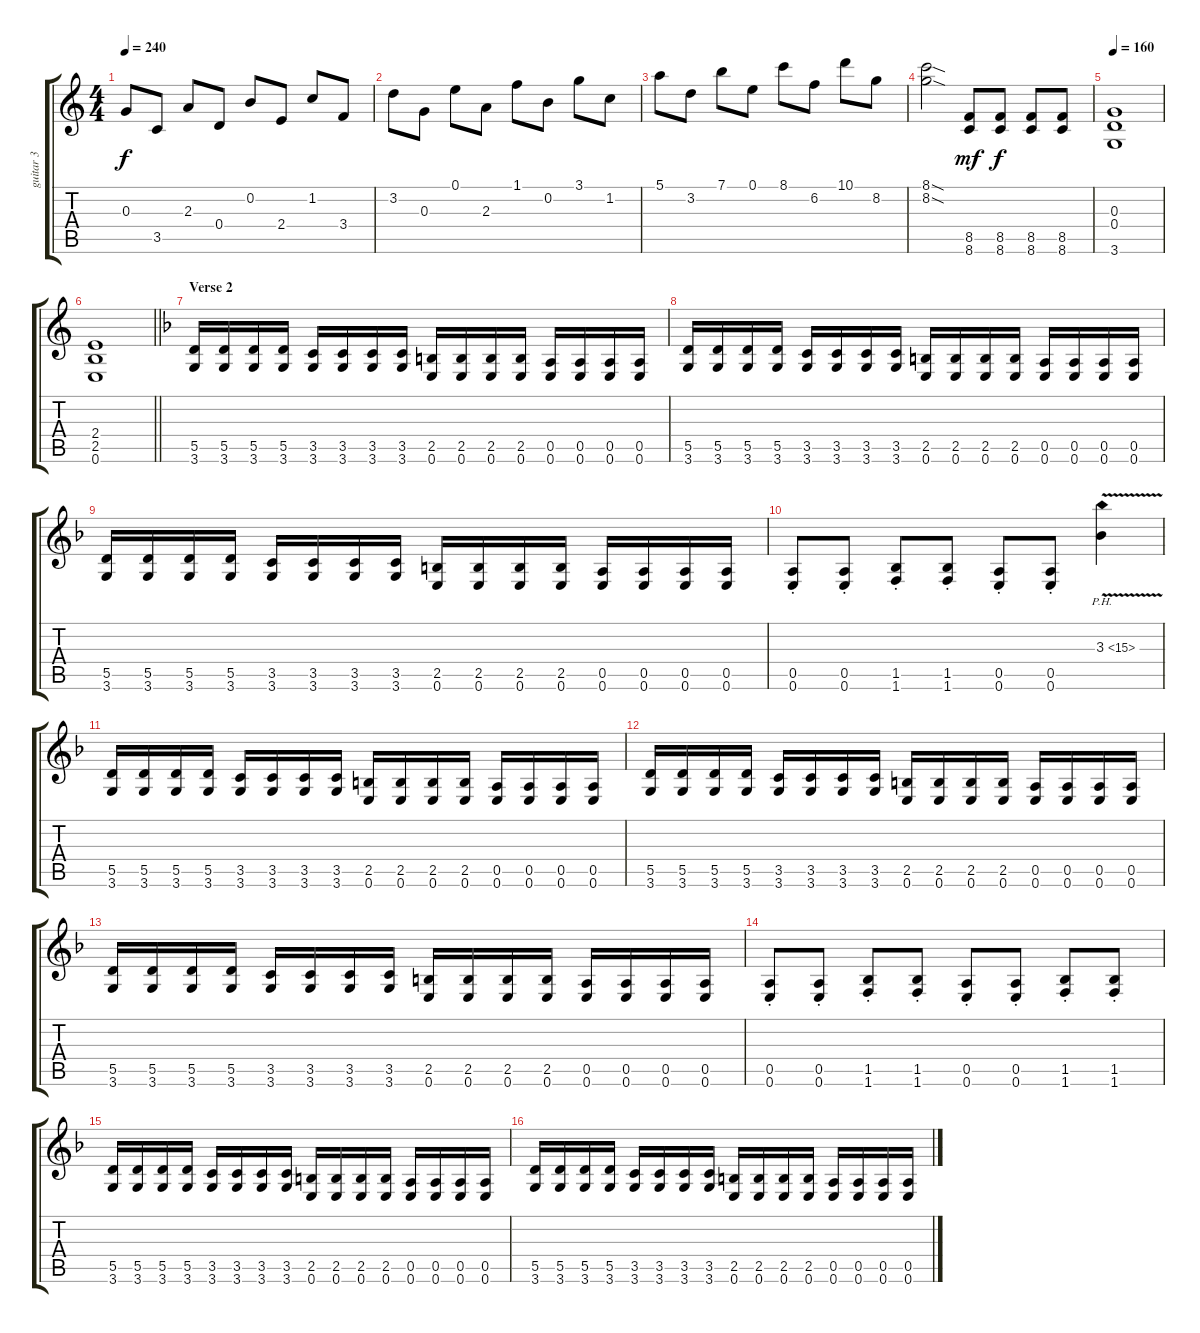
\track ("guitar 3" "guitar 3") {instrument distortionguitar}
\staff {score tabs}
\tuning (E4 B3 G3 D3 A2 E2) {hide}
\ts (4 4)
\tempo 240
\clef g2
\ks c
0.3.8{dy f} 3.5.8 2.3.8 0.4.8 0.2.8 2.4.8 1.2.8 3.4.8 |
3.2.8 0.3.8 0.1.8 2.3.8 1.1.8 0.2.8 3.1.8 1.2.8 |
5.1.8 3.2.8 7.1.8 0.1.8 8.1.8 6.2.8 10.1.8 8.2.8 |
(8.1{sod} 8.2{sod}).2 (8.5 8.6).8{dy mf} (8.5 8.6).8{dy f} (8.5 8.6).8 (8.5 8.6).8 |
\tempo 160
(0.3 0.4 3.6).1 |
\barLineRight lightlight
(2.4 2.5 0.6).1 |
\section ("" "Verse 2")
\ks dminor
(5.5 3.6).16 (5.5 3.6).16 (5.5 3.6).16 (5.5 3.6).16 (3.5 3.6).16 (3.5 3.6).16 (3.5 3.6).16 (3.5 3.6).16 (2.5 0.6).16 (2.5 0.6).16 (2.5 0.6).16 (2.5 0.6).16 (0.5 0.6).16 (0.5 0.6).16 (0.5 0.6).16 (0.5 0.6).16 |
(5.5 3.6).16 (5.5 3.6).16 (5.5 3.6).16 (5.5 3.6).16 (3.5 3.6).16 (3.5 3.6).16 (3.5 3.6).16 (3.5 3.6).16 (2.5 0.6).16 (2.5 0.6).16 (2.5 0.6).16 (2.5 0.6).16 (0.5 0.6).16 (0.5 0.6).16 (0.5 0.6).16 (0.5 0.6).16 |
(5.5 3.6).16 (5.5 3.6).16 (5.5 3.6).16 (5.5 3.6).16 (3.5 3.6).16 (3.5 3.6).16 (3.5 3.6).16 (3.5 3.6).16 (2.5 0.6).16 (2.5 0.6).16 (2.5 0.6).16 (2.5 0.6).16 (0.5 0.6).16 (0.5 0.6).16 (0.5 0.6).16 (0.5 0.6).16 |
(0.5{st} 0.6{st}).8 (0.5{st} 0.6{st}).8 (1.5{st} 1.6{st}).8 (1.5{st} 1.6{st}).8 (0.5{st} 0.6{st}).8 (0.5{st} 0.6{st}).8 3.3{ph 12 v}.4 |
(5.5 3.6).16 (5.5 3.6).16 (5.5 3.6).16 (5.5 3.6).16 (3.5 3.6).16 (3.5 3.6).16 (3.5 3.6).16 (3.5 3.6).16 (2.5 0.6).16 (2.5 0.6).16 (2.5 0.6).16 (2.5 0.6).16 (0.5 0.6).16 (0.5 0.6).16 (0.5 0.6).16 (0.5 0.6).16 |
(5.5 3.6).16 (5.5 3.6).16 (5.5 3.6).16 (5.5 3.6).16 (3.5 3.6).16 (3.5 3.6).16 (3.5 3.6).16 (3.5 3.6).16 (2.5 0.6).16 (2.5 0.6).16 (2.5 0.6).16 (2.5 0.6).16 (0.5 0.6).16 (0.5 0.6).16 (0.5 0.6).16 (0.5 0.6).16 |
(5.5 3.6).16 (5.5 3.6).16 (5.5 3.6).16 (5.5 3.6).16 (3.5 3.6).16 (3.5 3.6).16 (3.5 3.6).16 (3.5 3.6).16 (2.5 0.6).16 (2.5 0.6).16 (2.5 0.6).16 (2.5 0.6).16 (0.5 0.6).16 (0.5 0.6).16 (0.5 0.6).16 (0.5 0.6).16 |
(0.5{st} 0.6{st}).8 (0.5{st} 0.6{st}).8 (1.5{st} 1.6{st}).8 (1.5{st} 1.6{st}).8 (0.5{st} 0.6{st}).8 (0.5{st} 0.6{st}).8 (1.5{st} 1.6{st}).8 (1.5{st} 1.6{st}).8 |
(5.5 3.6).16 (5.5 3.6).16 (5.5 3.6).16 (5.5 3.6).16 (3.5 3.6).16 (3.5 3.6).16 (3.5 3.6).16 (3.5 3.6).16 (2.5 0.6).16 (2.5 0.6).16 (2.5 0.6).16 (2.5 0.6).16 (0.5 0.6).16 (0.5 0.6).16 (0.5 0.6).16 (0.5 0.6).16 |
(5.5 3.6).16 (5.5 3.6).16 (5.5 3.6).16 (5.5 3.6).16 (3.5 3.6).16 (3.5 3.6).16 (3.5 3.6).16 (3.5 3.6).16 (2.5 0.6).16 (2.5 0.6).16 (2.5 0.6).16 (2.5 0.6).16 (0.5 0.6).16 (0.5 0.6).16 (0.5 0.6).16 (0.5 0.6).16
